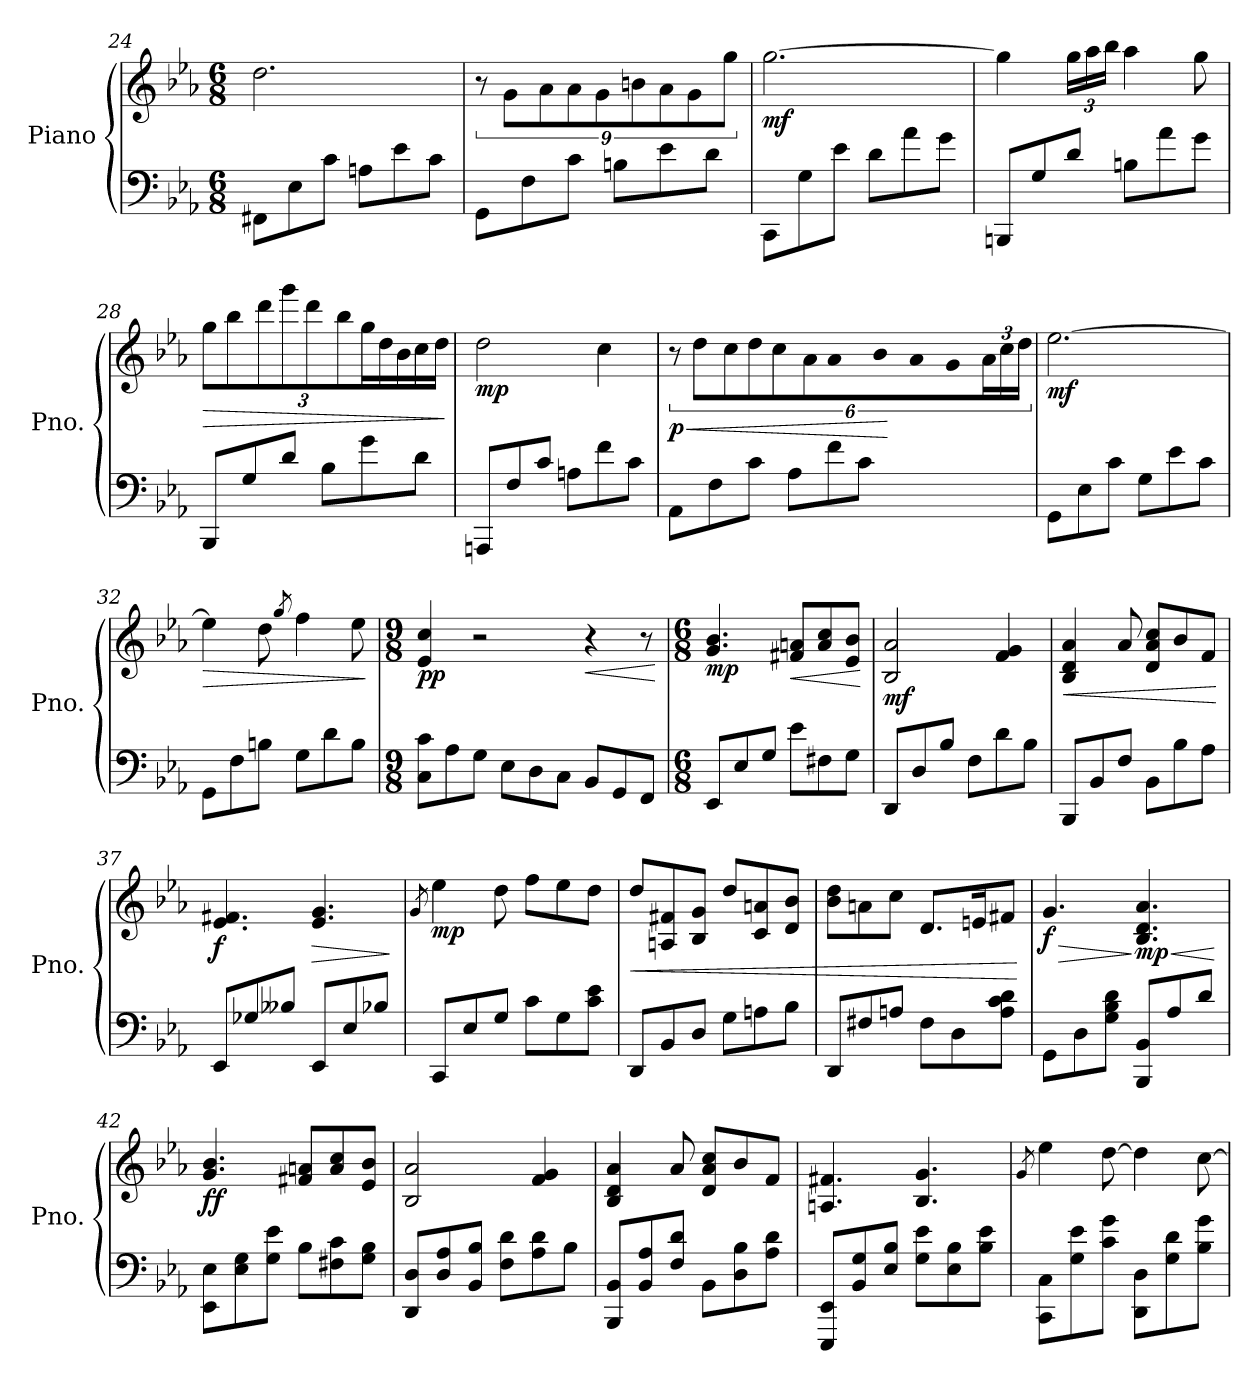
**kern	**kern	**dynam
*part1	*part1	*part1
*staff2	*staff1	*staff1/2
*I"Piano	*	*
*I'Pno.	*	*
!!LO:PB:g=z
*clefF4	*clefG2	*
*k[b-e-a-]	*k[b-e-a-]	*
*M6/8	*M6/8	*
=24	=24	=24
8FF#X\L	2.dd\	.
8E-\	.	.
8c\J	.	.
8An\L	.	.
8e-\	.	.
8c\J	.	.
=25	=25	=25
8GG\L	12r	.
.	12g\L	.
8F\	.	.
.	12a-\	.
*	*Xbrackettup	*
8c\J	12a-\	.
.	12g\	.
8Bn\L	.	.
.	12bn\	.
8e-\	12a-\	.
.	12g\	.
8d\J	.	.
.	12gg\J	.
=26	=26	=26
!	!	!LO:DY:b
8CC\L	[2.gg\	mf
8G\	.	.
8e-\J	.	.
8d\L	.	.
8a-\	.	.
8g\J	.	.
=27	=27	=27
8BBBn/L	4gg\]	.
8G/	.	.
8d/J	24gg\LL	.
.	24aa-\	.
.	24bb-\JJ	.
8Bn\L	4aa-\	.
8a-\	.	.
8g\J	8gg\	.
!!LO:LB:g=z
=28	=28	=28
!	!	!LO:HP:b
8BBB-/L	12gg\L	>
.	12bb-\	.
8G/	.	.
.	12ddd\	.
8d/J	12ggg\	.
.	12ddd\	.
8B-\L	.	.
.	12bb-\	.
8g\	24gg\L	.
.	24dd\	.
.	24b-\	.
8d\J	16cc\	.
.	16dd\JJ	.
.	.	]
=29	=29	=29
!	!	!LO:DY:b
8AAAn/L	2dd\	mp
8F/	.	.
8c/J	.	.
8An\L	.	.
8f\	4cc\	.
8c\J	.	.
=30	=30	=30
*	*brackettup	*
!	!	!LO:HP:b
!	!	!LO:DY:n=1:b
8AA-\L	12r	< p
.	12dd\L	.
8F\	.	.
.	12cc\	.
*	*Xbrackettup	*
8c\J	12dd\	.
.	12cc\	.
8A-\L	.	.
.	12a-\	.
8f\	32a-!\LL	.
.	32b-!\	.
.	32a-!\	.
.	32g!\J	.
8c\J	24a-!\	.
.	24cc!\	.
.	24dd!\JJ	.
.	.	[
=31	=31	=31
!	!	!LO:DY:b
8GG\L	[2.ee-\	mf
8E-\	.	.
8c\J	.	.
8G\L	.	.
8e-\	.	.
8c\J	.	.
!!LO:LB:g=z
=32	=32	=32
!	!	!LO:HP:b
8GG\L	4ee-\]	>
8F\	.	.
8Bn\J	8dd\	.
.	8qgg/	.
8G\L	4ff\	.
8d\	.	.
8B\J	8ee-\	.
.	.	]
=33	=33	=33
*M9/8	*M9/8	*
!	!	!LO:DY:b
8C\ 8c\L	4e-/ 4cc/	pp
8A-\	.	.
8G\J	2r	.
8E-\L	.	.
8D\	.	.
8C\J	.	.
!	!	!LO:HP:b
8BB-/L	4r	<
8GG/	.	.
8FF/J	8r	.
.	.	[
=34	=34	=34
*M6/8	*M6/8	*
!	!	!LO:DY:b
8EE-/L	4.g/ 4.b-/	mp
8E-/	.	.
8G/J	.	.
!	!	!LO:HP:b
8e-\L	8f#X/ 8an/L	<
8F#X\	8a/ 8cc/	.
8G\J	8e-/ 8b-/J	.
.	.	[
=35	=35	=35
!	!	!LO:DY:b
8DD/L	2B-/ 2a-/	mf
8D/	.	.
8B-/J	.	.
8F\L	.	.
8d\	4f/ 4g/	.
8B-\J	.	.
=36	=36	=36
!	!	!LO:HP:b
8BBB-/L	4B-/ 4d/ 4a-/	<
8BB-/	.	.
8F/J	8a-/	.
8BB-\L	8d/ 8a-/ 8cc/L	.
8B-\	8b-/	.
8A-\J	8f/J	.
.	.	[
!!LO:LB:g=z
=37	=37	=37
!	!	!LO:DY:b
8EE-/L	4.e-/ 4.f#X/	f
8G-X/	.	.
8B--X/J	.	.
!	!	!LO:HP:b
8EE-/L	4.e-/ 4.g/	>
8E-/	.	.
8B-X/J	.	.
.	.	]
=38	=38	=38
.	8qg/	.
!	!	!LO:DY:b
8CC/L	4ee-\	mp
8E-/	.	.
8G/J	8dd\	.
8c\L	8ff\L	.
8G\	8ee-\	.
8c\ 8e-\J	8dd\J	.
=39	=39	=39
!	!	!LO:HP:b
8DD/L	8dd/L	<
8BB-/	8An/ 8f#X/	.
8D/J	8B-/ 8g/J	.
8G\L	8dd/L	.
8An\	8c/ 8an/	.
8B-\J	8d/ 8b-/J	.
=40	=40	=40
8DD/L	8b-\ 8dd\L	.
8F#X/	8an\	.
8An/J	8cc\J	.
8F#\L	8.d/L	.
8D\	.	.
.	16en/K	.
8A\ 8c\ 8d\J	8f#X/J	.
.	.	[
=41	=41	=41
!	!	!LO:HP:b
!	!	!LO:DY:n=1:b
8GG\L	4.g/	> f
8D\	.	.
8G\ 8B-\ 8d\J	.	.
!	!	!LO:HP:n=1:b
!	!	!LO:DY:n=2:b
8BBB-/ 8BB-/L	4.B-/ 4.d/ 4.a-/	] < mp
8A-/	.	.
8d/J	.	.
.	.	[
!!LO:LB:g=z
=42	=42	=42
!	!	!LO:DY:b
8EE-\ 8E-\L	4.g/ 4.b-/	ff
8E-\ 8G\	.	.
8G\ 8e-\J	.	.
8B-\L	8f#X/ 8an/L	.
8F#X\ 8c\	8a/ 8cc/	.
8G\ 8B-\J	8e-/ 8b-/J	.
=43	=43	=43
8DD/ 8D/L	2B-/ 2a-/	.
8D/ 8A-/	.	.
8BB-/ 8B-/J	.	.
8F\ 8d\L	.	.
8A-\ 8d\	4f/ 4g/	.
8B-\J	.	.
=44	=44	=44
8BBB-/ 8BB-/L	4B-/ 4d/ 4a-/	.
8BB-/ 8A-/	.	.
8F/ 8d/J	8a-/	.
8BB-\L	8d/ 8a-/ 8cc/L	.
8D\ 8B-\	8b-/	.
8A-\ 8d\J	8f/J	.
=45	=45	=45
8EEE-/ 8EE-/L	4.An/ 4.f#X/	.
8BB-/ 8G/	.	.
8E-/ 8B-/J	.	.
8G\ 8e-\L	4.B-/ 4.g/	.
8E-\ 8B-\	.	.
8B-\ 8e-\J	.	.
=46	=46	=46
.	8qg/	.
8CC\ 8C\L	4ee-\	.
8G\ 8e-\	.	.
8c\ 8g\J	[8dd\	.
8DD\ 8D\L	4dd\]	.
8G\ 8d\	.	.
8B-\ 8g\J	[8cc\	.
=	=	=
*-	*-	*-
